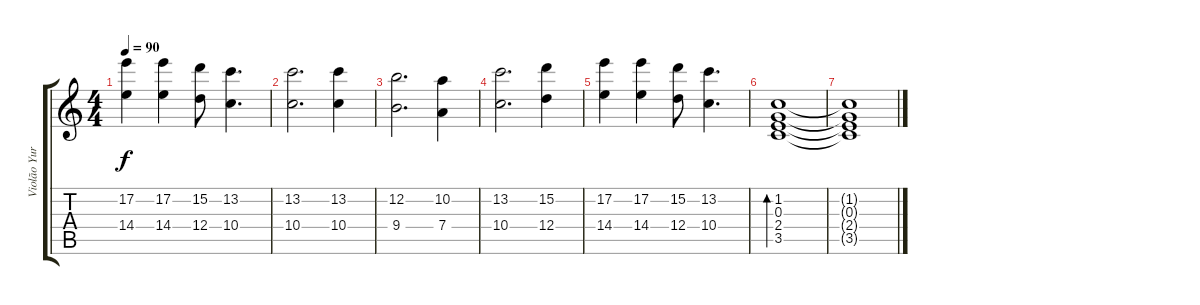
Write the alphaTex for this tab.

\track ("Violão Yuri" "Violão Yur") {instrument acousticguitarnylon}
\staff {score tabs}
\tuning (E4 B3 G3 D3 A2 E2) {hide}
\ts (4 4)
\tempo 90
\clef g2
\ks c
(17.2 14.4).4{dy f} (17.2 14.4).4 (15.2 12.4).8 (13.2 10.4).4{d} |
(13.2 10.4).2{d} (13.2 10.4).4 |
(12.2 9.4).2{d} (10.2 7.4).4 |
(13.2 10.4).2{d} (15.2 12.4).4 |
(17.2 14.4).4 (17.2 14.4).4 (15.2 12.4).8 (13.2 10.4).4{d} |
(1.2 0.3 2.4 3.5).1{bd 240} |
(1.2{t} 0.3{t} 2.4{t} 3.5{t}).1
